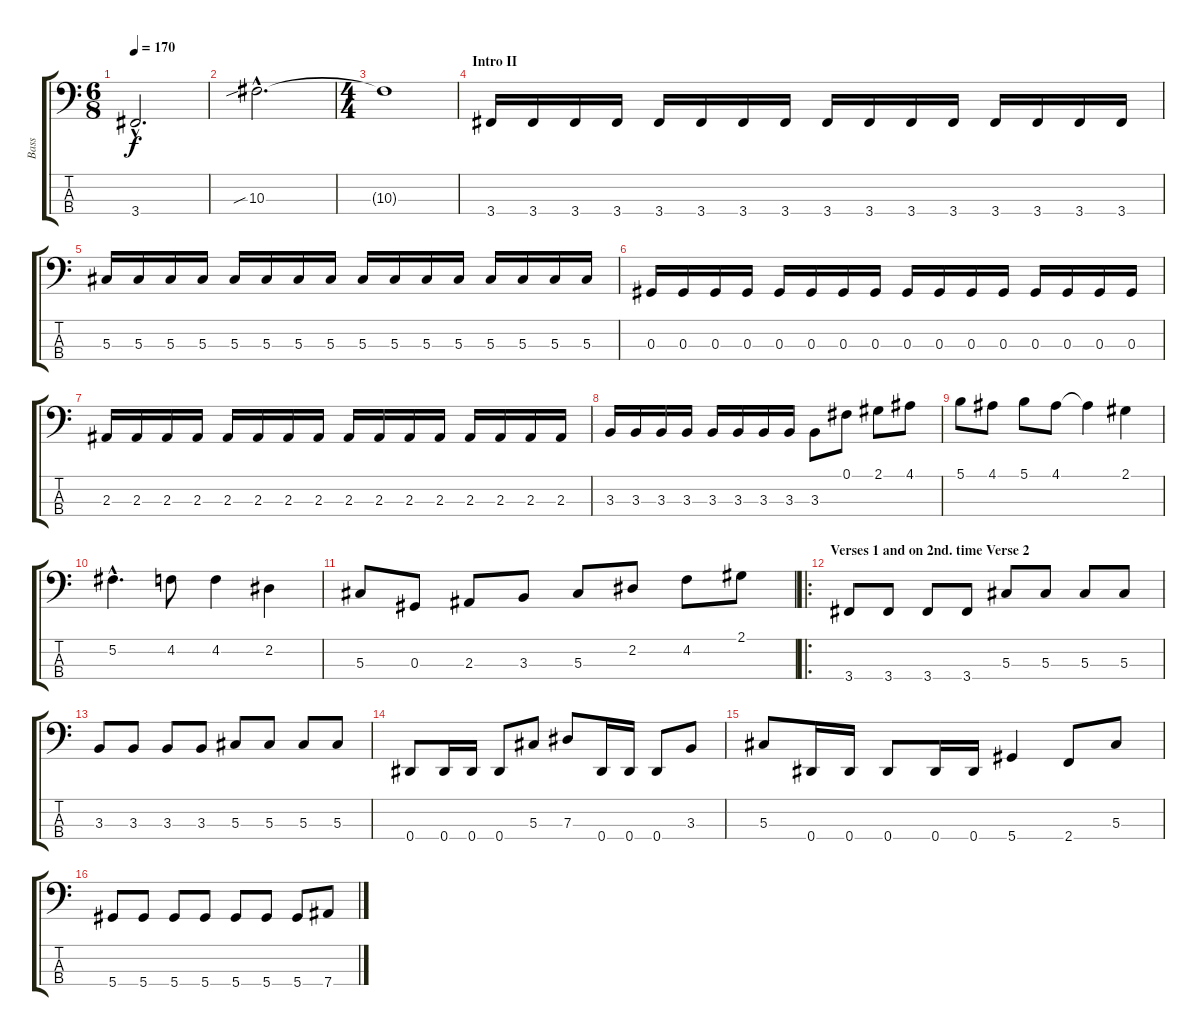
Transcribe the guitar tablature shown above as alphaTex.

\track ("Bass" "Bass") {instrument electricbassfinger}
\staff {score tabs}
\tuning (Gb2 Db2 Ab1 Eb1) {hide}
\ts (6 8)
\tempo 170
\clef f4
\ks c
3.4{hac}.2{d dy f} |
10.3{sib hac}.2{d} |
\ts (4 4)
10.3{t}.1 |
\section ("" "Intro II")
3.4.16 3.4.16 3.4.16 3.4.16 3.4.16 3.4.16 3.4.16 3.4.16 3.4.16 3.4.16 3.4.16 3.4.16 3.4.16 3.4.16 3.4.16 3.4.16 |
5.3.16 5.3.16 5.3.16 5.3.16 5.3.16 5.3.16 5.3.16 5.3.16 5.3.16 5.3.16 5.3.16 5.3.16 5.3.16 5.3.16 5.3.16 5.3.16 |
0.3.16 0.3.16 0.3.16 0.3.16 0.3.16 0.3.16 0.3.16 0.3.16 0.3.16 0.3.16 0.3.16 0.3.16 0.3.16 0.3.16 0.3.16 0.3.16 |
2.3.16 2.3.16 2.3.16 2.3.16 2.3.16 2.3.16 2.3.16 2.3.16 2.3.16 2.3.16 2.3.16 2.3.16 2.3.16 2.3.16 2.3.16 2.3.16 |
3.3.16 3.3.16 3.3.16 3.3.16 3.3.16 3.3.16 3.3.16 3.3.16 3.3.8 0.1.8 2.1.8 4.1.8 |
5.1.8 4.1.8 5.1.8 4.1.8 4.1{t}.4 2.1.4 |
5.2{hac}.4{d} 4.2.8 4.2.4 2.2.4 |
5.3.8 0.3.8 2.3.8 3.3.8 5.3.8 2.2.8 4.2.8 2.1.8 |
\ro
\section ("" "Verses 1 and on 2nd. time Verse 2")
3.4.8 3.4.8 3.4.8 3.4.8 5.3.8 5.3.8 5.3.8 5.3.8 |
3.3.8 3.3.8 3.3.8 3.3.8 5.3.8 5.3.8 5.3.8 5.3.8 |
0.4.8 0.4.16 0.4.16 0.4.8 5.3.8 7.3.8 0.4.16 0.4.16 0.4.8 3.3.8 |
5.3.8 0.4.16 0.4.16 0.4.8 0.4.16 0.4.16 5.4.4 2.4.8 5.3.8 |
5.4.8 5.4.8 5.4.8 5.4.8 5.4.8 5.4.8 5.4.8 7.4.8
